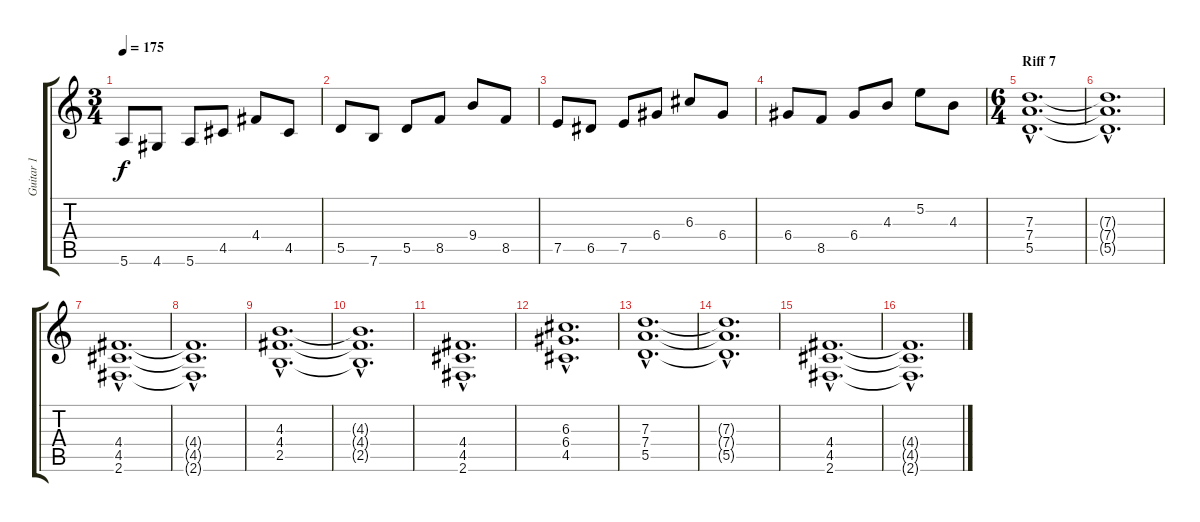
\track ("Guitar 1" "Guitar 1") {instrument distortionguitar}
\staff {score tabs}
\tuning (E4 B3 G3 D3 A2 E2) {hide}
\ts (3 4)
\tempo 175
\clef g2
\ks c
5.6.8{dy f} 4.6.8 5.6.8 4.5.8 4.4.8 4.5.8 |
5.5.8 7.6.8 5.5.8 8.5.8 9.4.8 8.5.8 |
7.5.8 6.5.8 7.5.8 6.4.8 6.3.8 6.4.8 |
6.4.8 8.5.8 6.4.8 4.3.8 5.2.8 4.3.8 |
\ts (6 4)
\section ("" "Riff 7")
(7.3{hac} 7.4{hac} 5.5{hac}).1{d} |
(7.3{hac t} 7.4{hac t} 5.5{hac t}).1{d} |
(4.4{hac} 4.5{hac} 2.6{hac}).1{d} |
(4.4{hac t} 4.5{hac t} 2.6{hac t}).1{d} |
(4.3{hac} 4.4{hac} 2.5{hac}).1{d} |
(4.3{hac t} 4.4{hac t} 2.5{hac t}).1{d} |
(4.4{hac} 4.5{hac} 2.6{hac}).1{d} |
(6.3{hac} 6.4{hac} 4.5{hac}).1{d} |
(7.3{hac} 7.4{hac} 5.5{hac}).1{d} |
(7.3{hac t} 7.4{hac t} 5.5{hac t}).1{d} |
(4.4{hac} 4.5{hac} 2.6{hac}).1{d} |
(4.4{hac t} 4.5{hac t} 2.6{hac t}).1{d}
